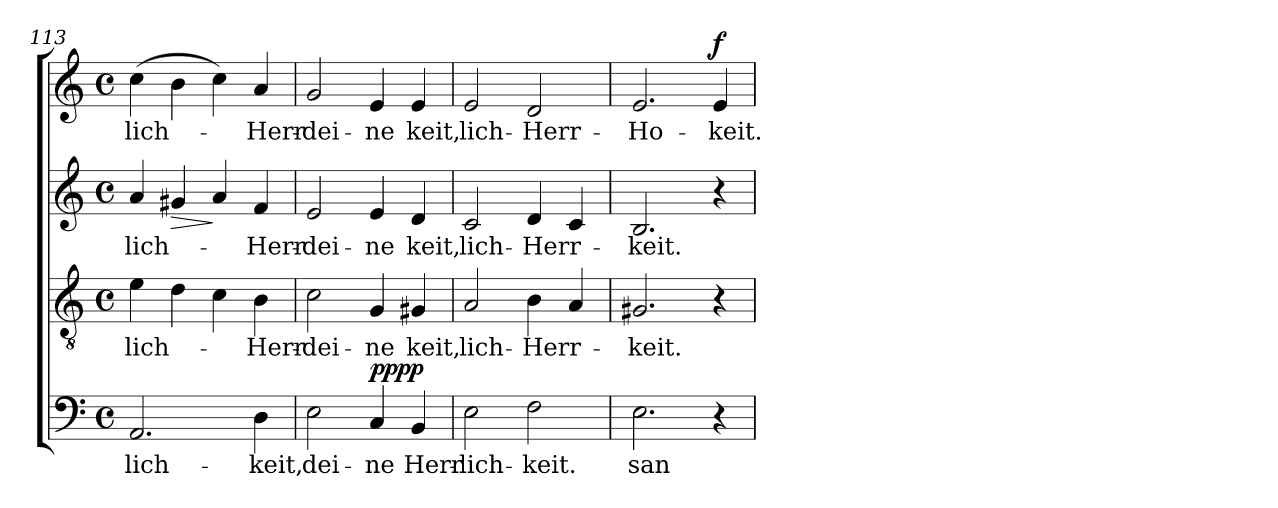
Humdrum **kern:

**kern	**text	**kern	**text	**kern	**text	**kern	**text	**dynam
*part1	*part1	*part1	*part1	*part1	*part1	*part1	*part1	*part1
*staff4	*staff4	*staff3	*staff3	*staff2	*staff2	*staff1	*staff1	*staff1/2/3/4
*clefF4	*	*clefGv2	*	*clefG2	*	*clefG2	*	*
*k[]	*	*k[]	*	*k[]	*	*k[]	*	*
*C:	*	*C:	*	*C:	*	*C:	*	*
*M4/4	*	*M4/4	*	*M4/4	*	*M4/4	*	*
*met(c)	*	*met(c)	*	*met(c)	*	*met(c)	*	*
=113	=113	=113	=113	=113	=113	=113	=113	=113
!	!LO:LY:b	!	!LO:LY:b	!	!LO:LY:b	!	!LO:LY:b	!
2.AA/	-lich-	4e\	-lich-	4a/	-lich-	(>4cc\	-lich-	.
!	!	!	!	!	!	!	!	!LO:HP:b=2
!	!	!	!	!	!	!	!	!LO:HP:n=1:b
.	.	4d\	.	4g#X/	.	4b\	.	> >
.	.	4c\	.	4a/	.	4cc\)	.	]
!	!LO:LY:b	!	!LO:LY:b	!	!LO:LY:b	!	!LO:LY:b	!
4D\	-keit,	4B\	-Herr-	4f/	-Herr-	4a/	-Herr-	.
=114	=114	=114	=114	=114	=114	=114	=114	=114
!	!LO:LY:b	!	!LO:LY:b	!	!LO:LY:b	!	!LO:LY:b	!
2E\	dei-	2c\	dei-	2e/	dei-	2g/	dei-	.
!	!LO:LY:b	!	!LO:LY:b	!	!LO:LY:b	!	!LO:LY:b	!LO:DY:a=4
!	!	!	!	!	!	!	!	!LO:DY:n=1:a=3
!	!	!	!	!	!	!	!	!LO:DY:n=2:a=2
!	!	!	!	!	!	!	!	!LO:DY:n=3:a
4C/	-ne	4G/	-ne	4e/	-ne	4e/	-ne	p p p p
!	!LO:LY:b	!	!LO:LY:b	!	!LO:LY:b	!	!LO:LY:b	!
4BB/	Herr-	4G#X/	keit,	4d/	keit,	4e/	keit,	.
.	.	.	.	.	.	.	.	]
!!LO:LB:g=z
=115	=115	=115	=115	=115	=115	=115	=115	=115
!	!LO:LY:b	!	!LO:LY:b	!	!LO:LY:b	!	!LO:LY:b	!
2E\	-lich-	2A/	-lich-	2c/	-lich-	2e/	-lich-	.
!	!LO:LY:b	!	!LO:LY:b	!	!LO:LY:b	!	!LO:LY:b	!
2F\	-keit.	4B\	-Herr-	4d/	-Herr-	2d/	-Herr-	.
.	.	4A/	.	4c/	.	.	.	.
=116	=116	=116	=116	=116	=116	=116	=116	=116
!	!LO:LY:b	!	!LO:LY:b	!	!LO:LY:b	!	!LO:LY:b	!
2.E\	san-	2.G#X/	keit.	2.B/	keit.	2.e/	Ho-	.
!	!	!	!	!	!	!	!LO:LY:b	!LO:DY:a
4r	.	4r	.	4r	.	4e/	-keit.	f
=	=	=	=	=	=	=	=	=
*-	*-	*-	*-	*-	*-	*-	*-	*-
